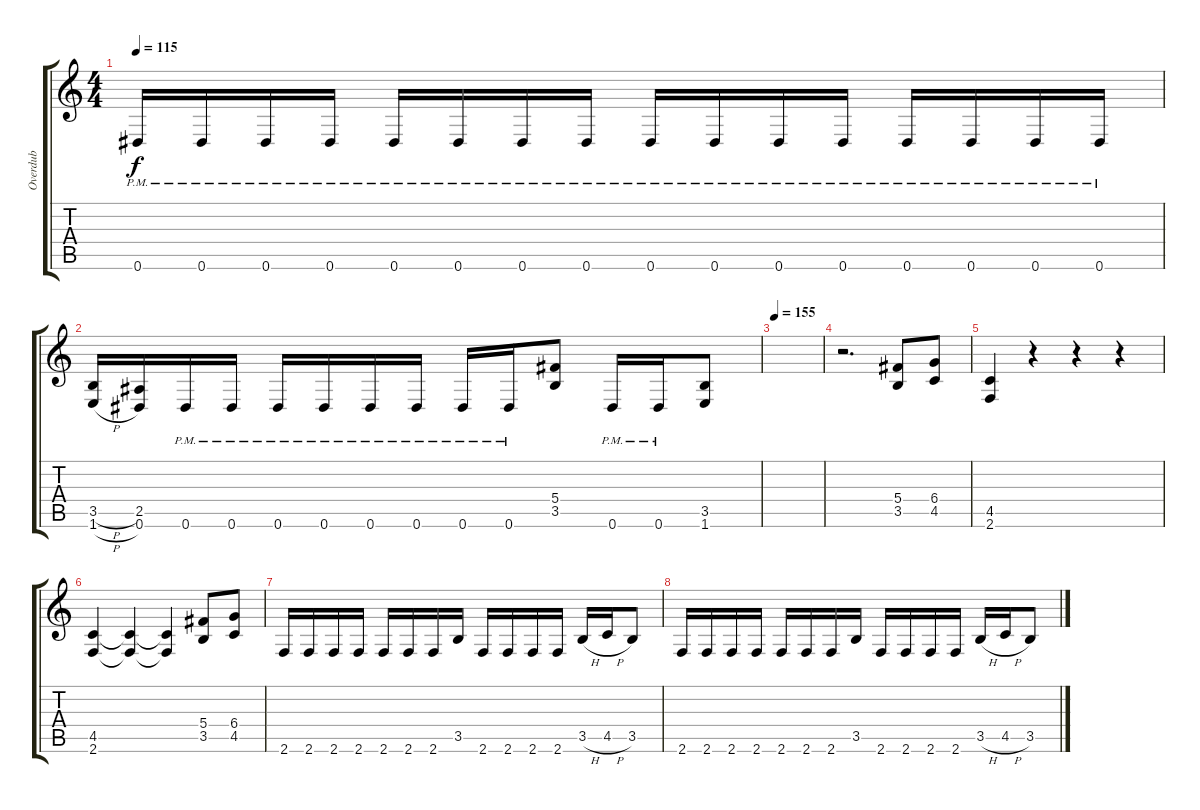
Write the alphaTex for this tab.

\track ("Overdub" "Overdub") {instrument distortionguitar}
\staff {score tabs}
\tuning (Eb4 Bb3 Gb3 Db3 Ab2 Eb2) {hide}
\ts (4 4)
\tempo 115
\clef g2
\ks c
0.6{pm}.16{dy f} 0.6{pm}.16 0.6{pm}.16 0.6{pm}.16 0.6{pm}.16 0.6{pm}.16 0.6{pm}.16 0.6{pm}.16 0.6{pm}.16 0.6{pm}.16 0.6{pm}.16 0.6{pm}.16 0.6{pm}.16 0.6{pm}.16 0.6{pm}.16 0.6{pm}.16 |
(3.5{h} 1.6{h}).16 (2.5 0.6).16 0.6{pm}.16 0.6{pm}.16 0.6{pm}.16 0.6{pm}.16 0.6{pm}.16 0.6{pm}.16 0.6{pm}.16 0.6{pm}.16 (5.4 3.5).8 0.6{pm}.16 0.6{pm}.16 (3.5 1.6).8 |
\tempo 155
|
r.2{d} (5.4 3.5).8 (6.4 4.5).8 |
(4.5 2.6).4 r.4 r.4 r.4 |
(4.5 2.6).4 (4.5{t} 2.6{t}).4 (4.5{t} 2.6{t}).4 (5.4 3.5).8 (6.4 4.5).8 |
2.6.16 2.6.16 2.6.16 2.6.16 2.6.16 2.6.16 2.6.16 3.5.16 2.6.16 2.6.16 2.6.16 2.6.16 3.5{h}.16 4.5{h}.16 3.5.8 |
2.6.16 2.6.16 2.6.16 2.6.16 2.6.16 2.6.16 2.6.16 3.5.16 2.6.16 2.6.16 2.6.16 2.6.16 3.5{h}.16 4.5{h}.16 3.5.8
